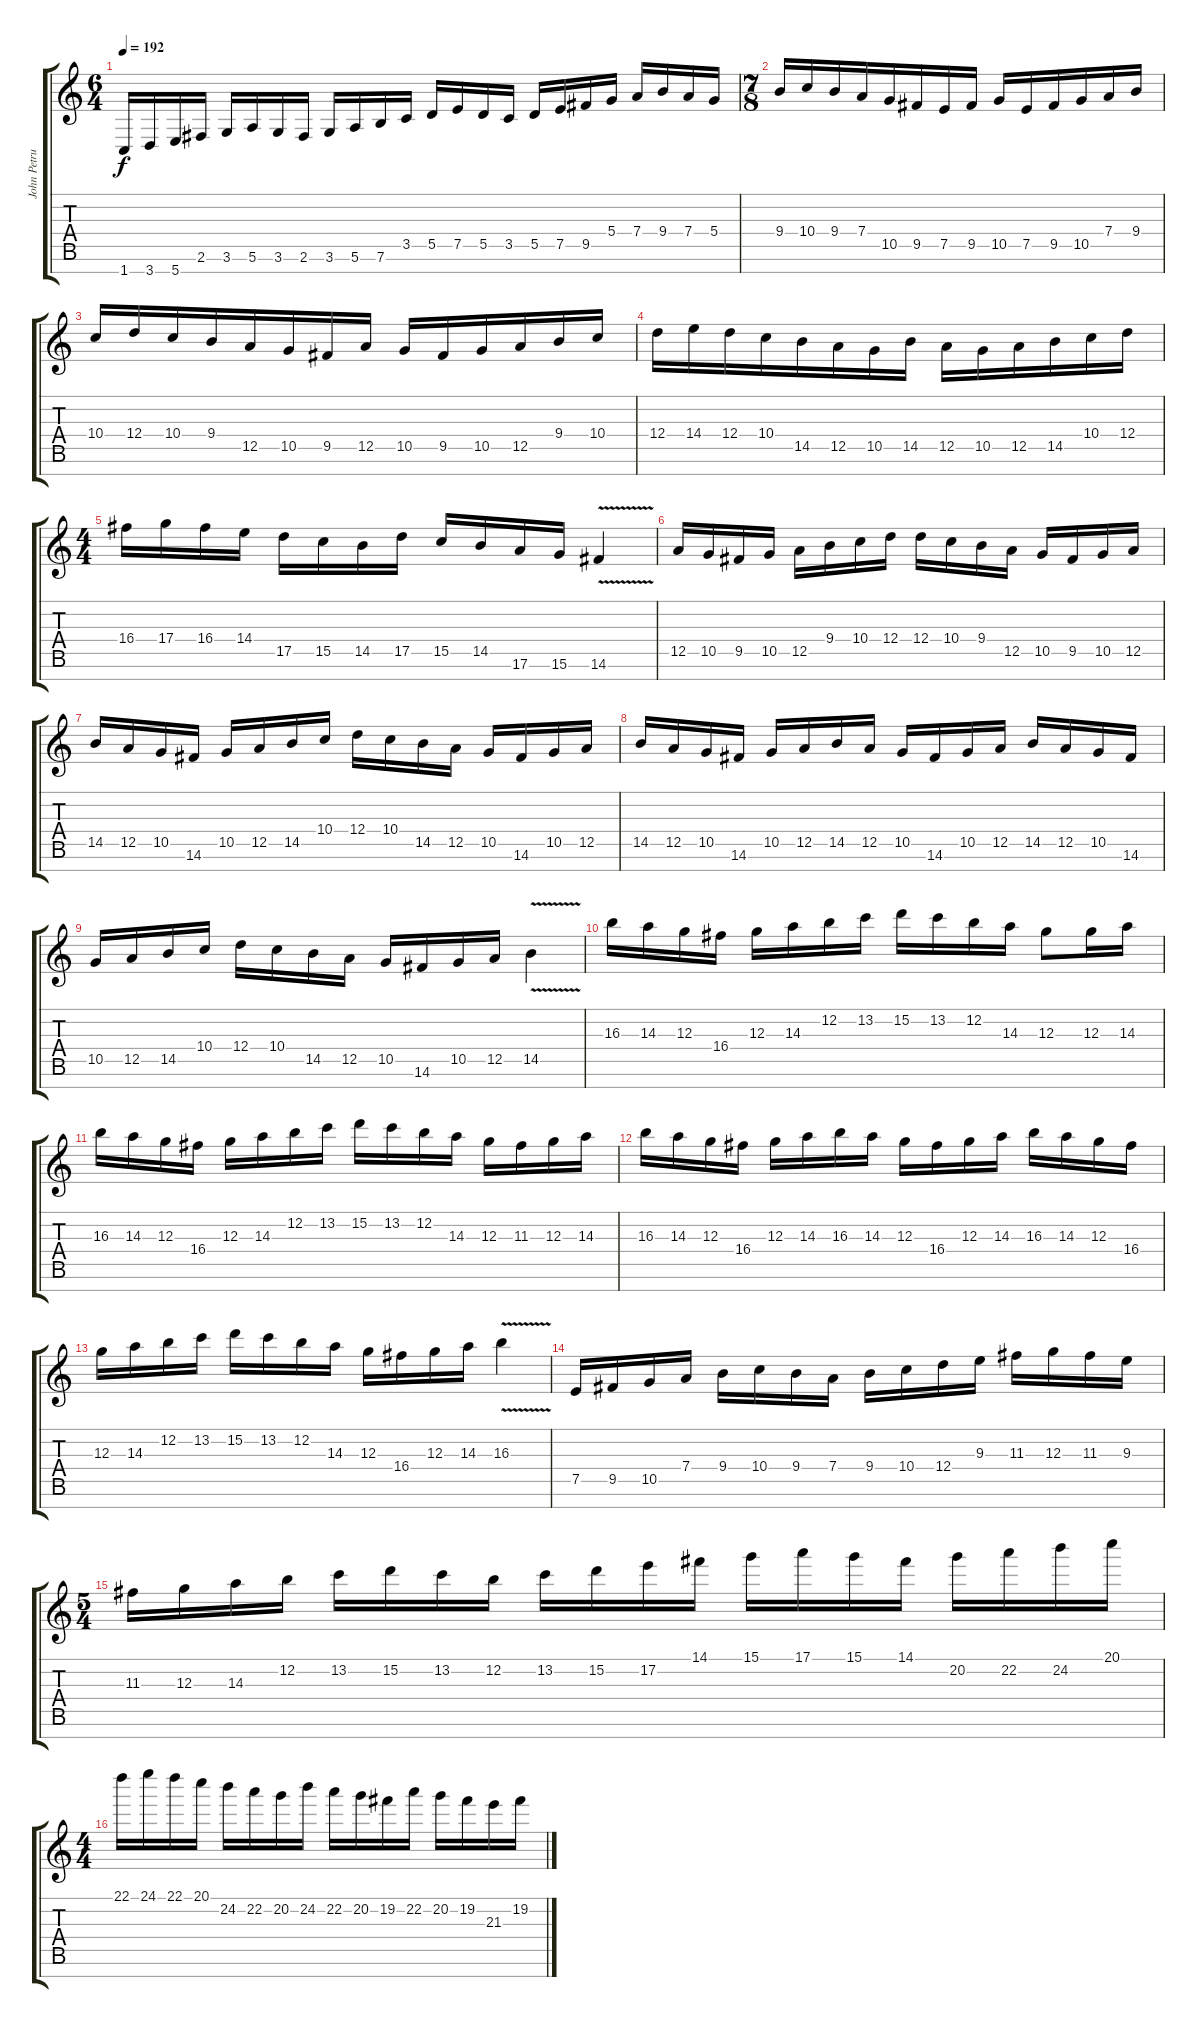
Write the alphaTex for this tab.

\track ("John Petrucci" "John Petru") {instrument distortionguitar}
\staff {score tabs}
\tuning (E4 B3 G3 D3 A2 E2 B1) {hide}
\ts (6 4)
\tempo 192
\clef g2
\ks c
1.7.16{dy f} 3.7.16 5.7.16 2.6.16 3.6.16 5.6.16 3.6.16 2.6.16 3.6.16 5.6.16 7.6.16 3.5.16 5.5.16 7.5.16 5.5.16 3.5.16 5.5.16 7.5.16 9.5.16 5.4.16 7.4.16 9.4.16 7.4.16 5.4.16 |
\ts (7 8)
9.4.16 10.4.16 9.4.16 7.4.16 10.5.16 9.5.16 7.5.16 9.5.16 10.5.16 7.5.16 9.5.16 10.5.16 7.4.16 9.4.16 |
10.4.16 12.4.16 10.4.16 9.4.16 12.5.16 10.5.16 9.5.16 12.5.16 10.5.16 9.5.16 10.5.16 12.5.16 9.4.16 10.4.16 |
12.4.16 14.4.16 12.4.16 10.4.16 14.5.16 12.5.16 10.5.16 14.5.16 12.5.16 10.5.16 12.5.16 14.5.16 10.4.16 12.4.16 |
\ts (4 4)
16.4.16 17.4.16 16.4.16 14.4.16 17.5.16 15.5.16 14.5.16 17.5.16 15.5.16 14.5.16 17.6.16 15.6.16 14.6{v}.4 |
12.5.16 10.5.16 9.5.16 10.5.16 12.5.16 9.4.16 10.4.16 12.4.16 12.4.16 10.4.16 9.4.16 12.5.16 10.5.16 9.5.16 10.5.16 12.5.16 |
14.5.16 12.5.16 10.5.16 14.6.16 10.5.16 12.5.16 14.5.16 10.4.16 12.4.16 10.4.16 14.5.16 12.5.16 10.5.16 14.6.16 10.5.16 12.5.16 |
14.5.16 12.5.16 10.5.16 14.6.16 10.5.16 12.5.16 14.5.16 12.5.16 10.5.16 14.6.16 10.5.16 12.5.16 14.5.16 12.5.16 10.5.16 14.6.16 |
10.5.16 12.5.16 14.5.16 10.4.16 12.4.16 10.4.16 14.5.16 12.5.16 10.5.16 14.6.16 10.5.16 12.5.16 14.5{v}.4 |
16.3.16 14.3.16 12.3.16 16.4.16 12.3.16 14.3.16 12.2.16 13.2.16 15.2.16 13.2.16 12.2.16 14.3.16 12.3.8 12.3.16 14.3.16 |
16.3.16 14.3.16 12.3.16 16.4.16 12.3.16 14.3.16 12.2.16 13.2.16 15.2.16 13.2.16 12.2.16 14.3.16 12.3.16 11.3.16 12.3.16 14.3.16 |
16.3.16 14.3.16 12.3.16 16.4.16 12.3.16 14.3.16 16.3.16 14.3.16 12.3.16 16.4.16 12.3.16 14.3.16 16.3.16 14.3.16 12.3.16 16.4.16 |
12.3.16 14.3.16 12.2.16 13.2.16 15.2.16 13.2.16 12.2.16 14.3.16 12.3.16 16.4.16 12.3.16 14.3.16 16.3{v}.4 |
7.5.16 9.5.16 10.5.16 7.4.16 9.4.16 10.4.16 9.4.16 7.4.16 9.4.16 10.4.16 12.4.16 9.3.16 11.3.16 12.3.16 11.3.16 9.3.16 |
\ts (5 4)
11.3.16 12.3.16 14.3.16 12.2.16 13.2.16 15.2.16 13.2.16 12.2.16 13.2.16 15.2.16 17.2.16 14.1.16 15.1.16 17.1.16 15.1.16 14.1.16 20.2.16 22.2.16 24.2.16 20.1.16 |
\ts (4 4)
22.1.16 24.1.16 22.1.16 20.1.16 24.2.16 22.2.16 20.2.16 24.2.16 22.2.16 20.2.16 19.2.16 22.2.16 20.2.16 19.2.16 21.3.16 19.2.16
